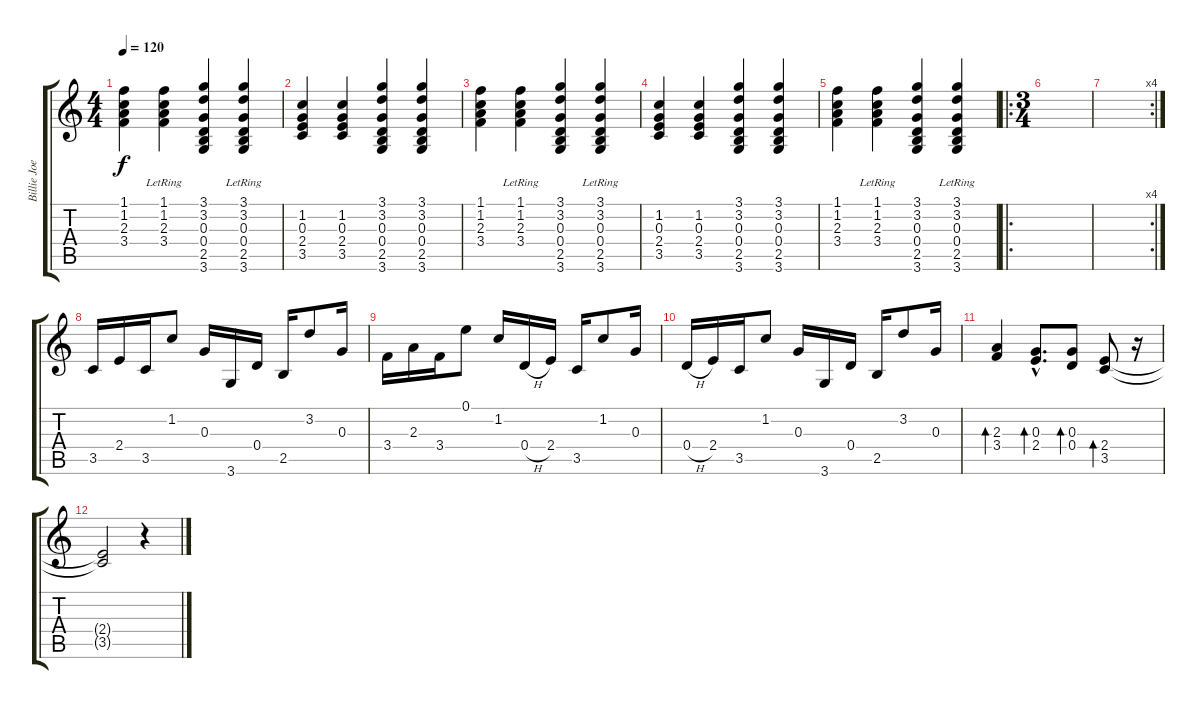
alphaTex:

\track ("Billie Joe (Acoustic Guitar)" "Billie Joe") {instrument acousticguitarsteel}
\staff {score tabs}
\tuning (E4 B3 G3 D3 A2 E2) {hide}
\ts (4 4)
\tempo 120
\clef g2
\ks c
(1.1 1.2 2.3 3.4).4{dy f} (1.1{lr} 1.2{lr} 2.3{lr} 3.4{lr}).4 (3.1 3.2 0.3 0.4 2.5 3.6).4 (3.1{lr} 3.2{lr} 0.3{lr} 0.4{lr} 2.5{lr} 3.6{lr}).4 |
(1.2 0.3 2.4 3.5).4 (1.2 0.3 2.4 3.5).4 (3.1 3.2 0.3 0.4 2.5 3.6).4 (3.1 3.2 0.3 0.4 2.5 3.6).4 |
(1.1 1.2 2.3 3.4).4 (1.1{lr} 1.2{lr} 2.3{lr} 3.4{lr}).4 (3.1 3.2 0.3 0.4 2.5 3.6).4 (3.1{lr} 3.2{lr} 0.3{lr} 0.4{lr} 2.5{lr} 3.6{lr}).4 |
(1.2 0.3 2.4 3.5).4 (1.2 0.3 2.4 3.5).4 (3.1 3.2 0.3 0.4 2.5 3.6).4 (3.1 3.2 0.3 0.4 2.5 3.6).4 |
(1.1 1.2 2.3 3.4).4 (1.1{lr} 1.2{lr} 2.3{lr} 3.4{lr}).4 (3.1 3.2 0.3 0.4 2.5 3.6).4 (3.1{lr} 3.2{lr} 0.3{lr} 0.4{lr} 2.5{lr} 3.6{lr}).4 |
\ro
\ts (3 4)
|
\rc 4
|
3.5.16 2.4.16 3.5.16 1.2.8 0.3.16 3.6.16 0.4.16 2.5.16 3.2.8 0.3.16 |
3.4.16 2.3.16 3.4.16 0.1.8 1.2.16 0.4{h}.16 2.4.16 3.5.16 1.2.8 0.3.16 |
0.4{h}.16 2.4.16 3.5.16 1.2.8 0.3.16 3.6.16 0.4.16 2.5.16 3.2.8 0.3.16 |
(2.3 3.4).4{bd 480} (0.3{hac} 2.4{hac}).8{d bd 480} (0.3 0.4).8{bd 480} (2.4 3.5).8{bd 480} r.16 |
(2.4{t} 3.5{t}).2 r.4
